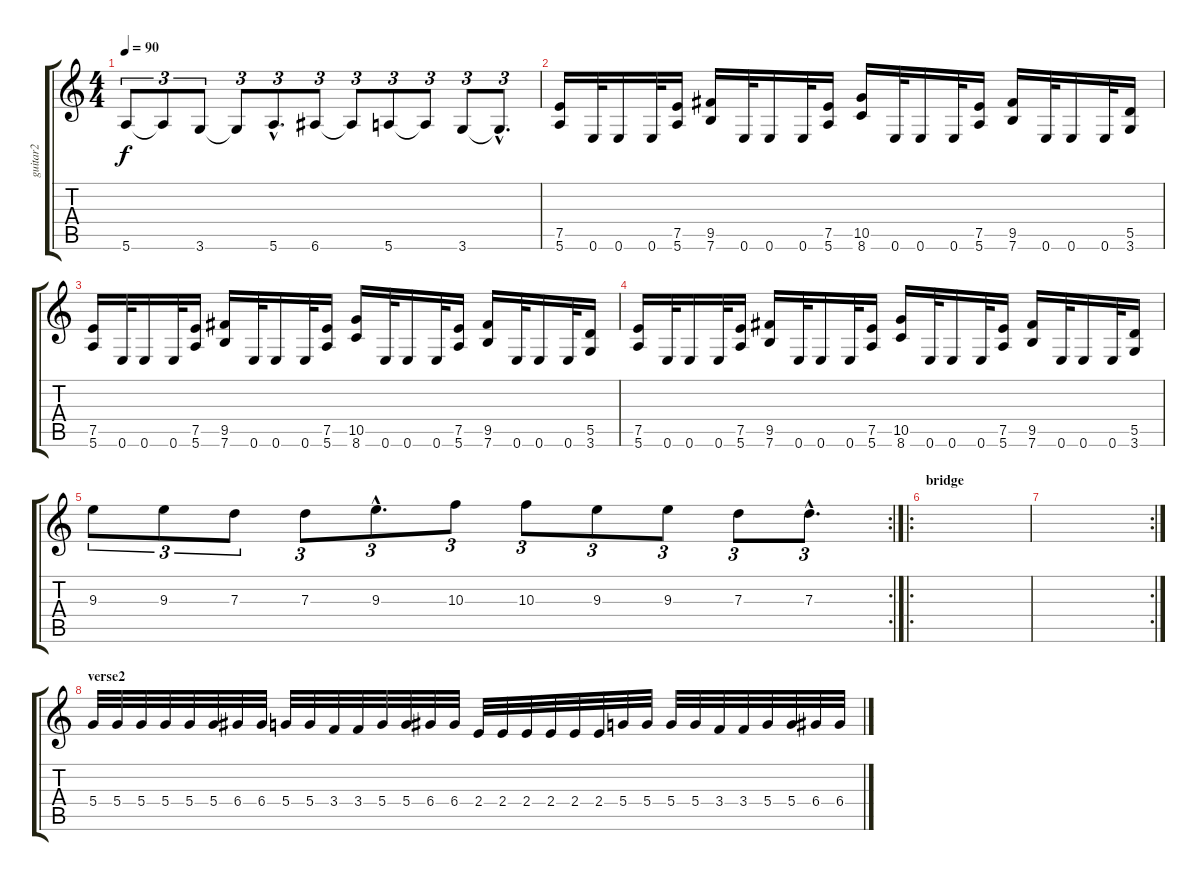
\track ("guitar2" "guitar2") {instrument distortionguitar}
\staff {score tabs}
\tuning (E4 B3 G3 D3 A2 E2) {hide}
\ts (4 4)
\tempo 90
\clef g2
\ks c
5.6.8{tu (3 2) dy f} 5.6{t}.8{tu (3 2)} 3.6.8{tu (3 2)} 3.6{t}.8{tu (3 2)} 5.6{hac}.8{d tu (3 2)} 6.6.8{tu (3 2)} 6.6{t}.8{tu (3 2)} 5.6.8{tu (3 2)} 5.6{t}.8{tu (3 2)} 3.6.8{tu (3 2)} 3.6{hac t}.8{d tu (3 2)} |
(7.5 5.6).16 0.6.32 0.6.16 0.6.32 (7.5 5.6).16 (9.5 7.6).16 0.6.32 0.6.16 0.6.32 (7.5 5.6).16 (10.5 8.6).16 0.6.32 0.6.16 0.6.32 (7.5 5.6).16 (9.5 7.6).16 0.6.32 0.6.16 0.6.32 (5.5 3.6).16 |
(7.5 5.6).16 0.6.32 0.6.16 0.6.32 (7.5 5.6).16 (9.5 7.6).16 0.6.32 0.6.16 0.6.32 (7.5 5.6).16 (10.5 8.6).16 0.6.32 0.6.16 0.6.32 (7.5 5.6).16 (9.5 7.6).16 0.6.32 0.6.16 0.6.32 (5.5 3.6).16 |
(7.5 5.6).16 0.6.32 0.6.16 0.6.32 (7.5 5.6).16 (9.5 7.6).16 0.6.32 0.6.16 0.6.32 (7.5 5.6).16 (10.5 8.6).16 0.6.32 0.6.16 0.6.32 (7.5 5.6).16 (9.5 7.6).16 0.6.32 0.6.16 0.6.32 (5.5 3.6).16 |
\rc 2
9.3.8{tu (3 2)} 9.3.8{tu (3 2)} 7.3.8{tu (3 2)} 7.3.8{tu (3 2)} 9.3{hac}.8{d tu (3 2)} 10.3.8{tu (3 2)} 10.3.8{tu (3 2)} 9.3.8{tu (3 2)} 9.3.8{tu (3 2)} 7.3.8{tu (3 2)} 7.3{hac}.8{d tu (3 2)} |
\ro
\section ("" "bridge")
|
\rc 2
|
\section ("" "verse2")
5.4.32 5.4.32 5.4.32 5.4.32 5.4.32 5.4.32 6.4.32 6.4.32 5.4.32 5.4.32 3.4.32 3.4.32 5.4.32 5.4.32 6.4.32 6.4.32 2.4.32 2.4.32 2.4.32 2.4.32 2.4.32 2.4.32 5.4.32 5.4.32 5.4.32 5.4.32 3.4.32 3.4.32 5.4.32 5.4.32 6.4.32 6.4.32
